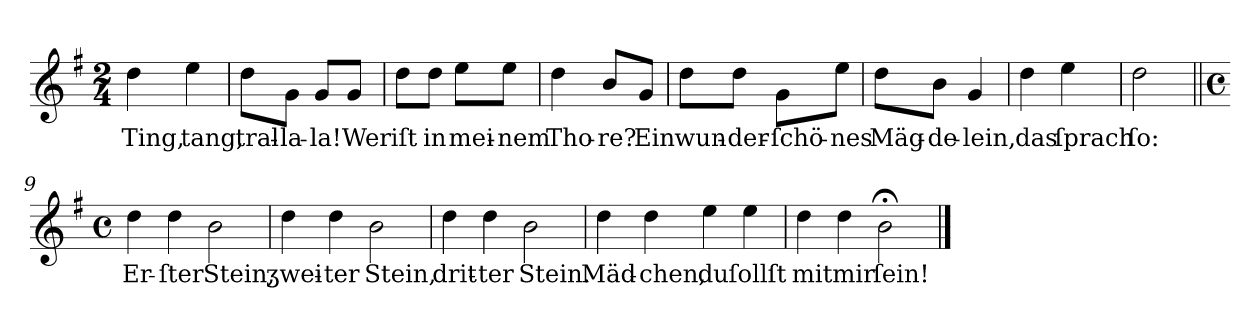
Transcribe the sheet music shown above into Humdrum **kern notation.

**kern	**text
*part1	*part1
*staff1	*staff1
*clefG2	*
*k[f#]	*
*G:	*
*M2/4	*
=1	=1
4dd	Ting,
4ee	tang,
=2	=2
8dd\L	tral-
8g\J	-la-
8g/L	-la!
8g/J	Wer
=3	=3
8dd\L	iſt
8dd\J	in
8ee\L	mei-
8ee\J	-nem
=4	=4
4dd	Tho-
8b/L	-re?
8g/J	Ein
=5	=5
8dd\L	wun-
8dd\J	-der-
8g\L	-ſchö-
8ee\J	-nes
=6	=6
8dd\L	Mäg-
8b\J	-de-
4g	-lein,
=7	=7
4dd	das
4ee	ſprach
=8	=8
2dd	ſo:
=9||	=9||
*M4/4	*
*met(c)	*
4dd	Er-
4dd	-ſter
2b	Stein,
=10	=10
4dd	ʒwei-
4dd	-ter
2b	Stein,
=11	=11
4dd	drit-
4dd	-ter
2b	Stein.
=12	=12
4dd	Mäd-
4dd	-chen,
4ee	du
4ee	ſollſt
=13	=13
4dd	mit
4dd	mir
2b;<	ſein!
==	==
*-	*-
